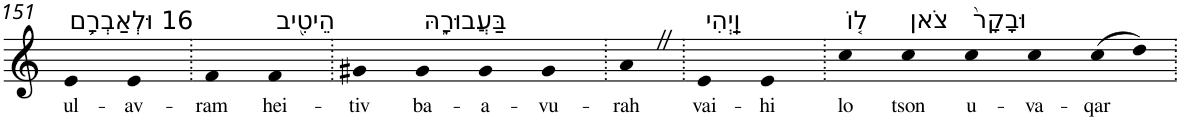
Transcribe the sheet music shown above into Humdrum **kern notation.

**kern	**text
*part1	*part1
*staff1	*staff1
*I"Piano	*
*I'Pno	*
!!LO:PB:g=z
*clefG2	*
*k[]	*
=151	=151
!LO:TX:a:t=16 וּלְאַבְרָ֥ם	!
!	!LO:LY:b
4e	ul-
!	!LO:LY:b
4e	-av-
=152.	=152.
!	!LO:LY:b
4f	-ram
!LO:TX:a:t=הֵיטִ֖יב	!
!	!LO:LY:b
4f	hei-
=153.	=153.
!	!LO:LY:b
4g#X	-tiv
!LO:TX:a:t=בַּעֲבוּרָ֑הּ	!
!	!LO:LY:b
4g#	ba-
!	!LO:LY:b
4g#	-a-
!	!LO:LY:b
4g#	-vu-
=154.	=154.
!	!LO:LY:b
4aZ	-rah
=155.	=155.
!LO:TX:a:t=וַֽיְהִי	!
!	!LO:LY:b
4e	vai-
!	!LO:LY:b
4e	-hi
=156.	=156.
!LO:TX:a:t=ל֤וֹ	!
!	!LO:LY:b
4cc	lo
!LO:TX:a:t=צֹאן	!
!	!LO:LY:b
4cc	tson
!LO:TX:a:t=וּבָקָר֙	!
!	!LO:LY:b
4cc	u-
!	!LO:LY:b
4cc	-va-
!	!LO:LY:b
(>8cc	-qar
8dd)	.
=.	=.
*-	*-
